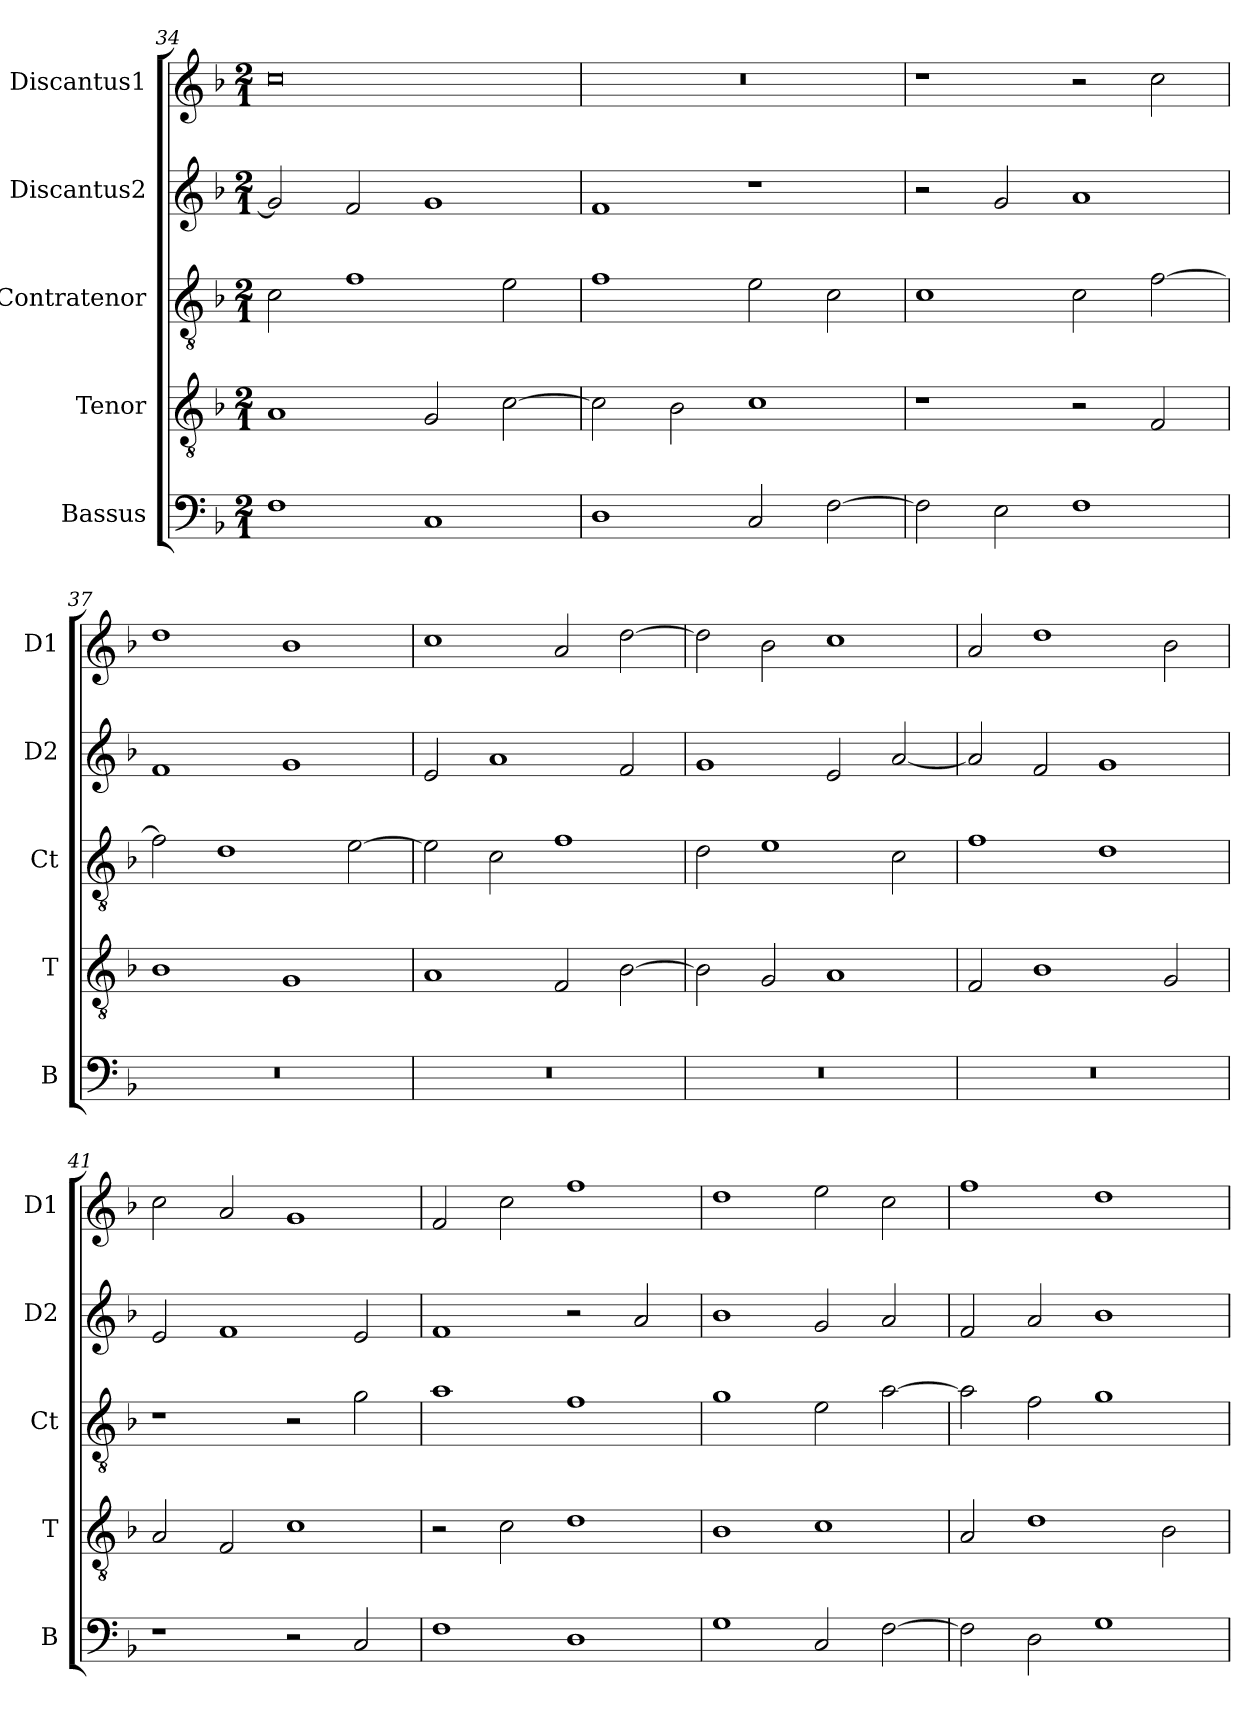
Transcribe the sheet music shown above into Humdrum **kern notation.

**kern	**kern	**kern	**kern	**kern
*part5	*part4	*part3	*part2	*part1
*staff5	*staff4	*staff3	*staff2	*staff1
*I"Bassus	*I"Tenor	*I"Contratenor	*I"Discantus2	*I"Discantus1
*I'B	*I'T	*I'Ct	*I'D2	*I'D1
*clefF4	*clefGv2	*clefGv2	*clefG2	*clefG2
*k[b-]	*k[b-]	*k[b-]	*k[b-]	*k[b-]
*M2/1	*M2/1	*M2/1	*M2/1	*M2/1
=34	=34	=34	=34	=34
1F	1A	2c\	2g/]	0cc
.	.	1f	2f/	.
1C	2G/	.	1g	.
.	[2c\	2e\	.	.
=35	=35	=35	=35	=35
1D	2c\]	1f	1f	0r
.	2B-\	.	.	.
2C/	1c	2e\	1r	.
[2F\	.	2c\	.	.
=36	=36	=36	=36	=36
2F\]	1r	1c	2r	1r
2E\	.	.	2g/	.
1F	2r	2c\	1a	2r
.	2F/	[2f\	.	2cc\
=37	=37	=37	=37	=37
0r	1B-	2f\]	1f	1dd
.	.	1d	.	.
.	1G	.	1g	1b-
.	.	[2e\	.	.
=38	=38	=38	=38	=38
0r	1A	2e\]	2e/	1cc
.	.	2c\	1a	.
.	2F/	1f	.	2a/
.	[2B-\	.	2f/	[2dd\
=39	=39	=39	=39	=39
0r	2B-\]	2d\	1g	2dd\]
.	2G/	1e	.	2b-\
.	1A	.	2e/	1cc
.	.	2c\	[2a/	.
=40	=40	=40	=40	=40
0r	2F/	1f	2a/]	2a/
.	1B-	.	2f/	1dd
.	.	1d	1g	.
.	2G/	.	.	2b-\
=41	=41	=41	=41	=41
1r	2A/	1r	2e/	2cc\
.	2F/	.	1f	2a/
2r	1c	2r	.	1g
2C/	.	2g\	2e/	.
=42	=42	=42	=42	=42
1F	2r	1a	1f	2f/
.	2c\	.	.	2cc\
1D	1d	1f	2r	1ff
.	.	.	2a/	.
=43	=43	=43	=43	=43
1G	1B-	1g	1b-	1dd
2C/	1c	2e\	2g/	2ee\
[2F\	.	[2a\	2a/	2cc\
=44	=44	=44	=44	=44
2F\]	2A/	2a\]	2f/	1ff
2D\	1d	2f\	2a/	.
1G	.	1g	1b-	1dd
.	2B-\	.	.	.
=	=	=	=	=
*-	*-	*-	*-	*-
